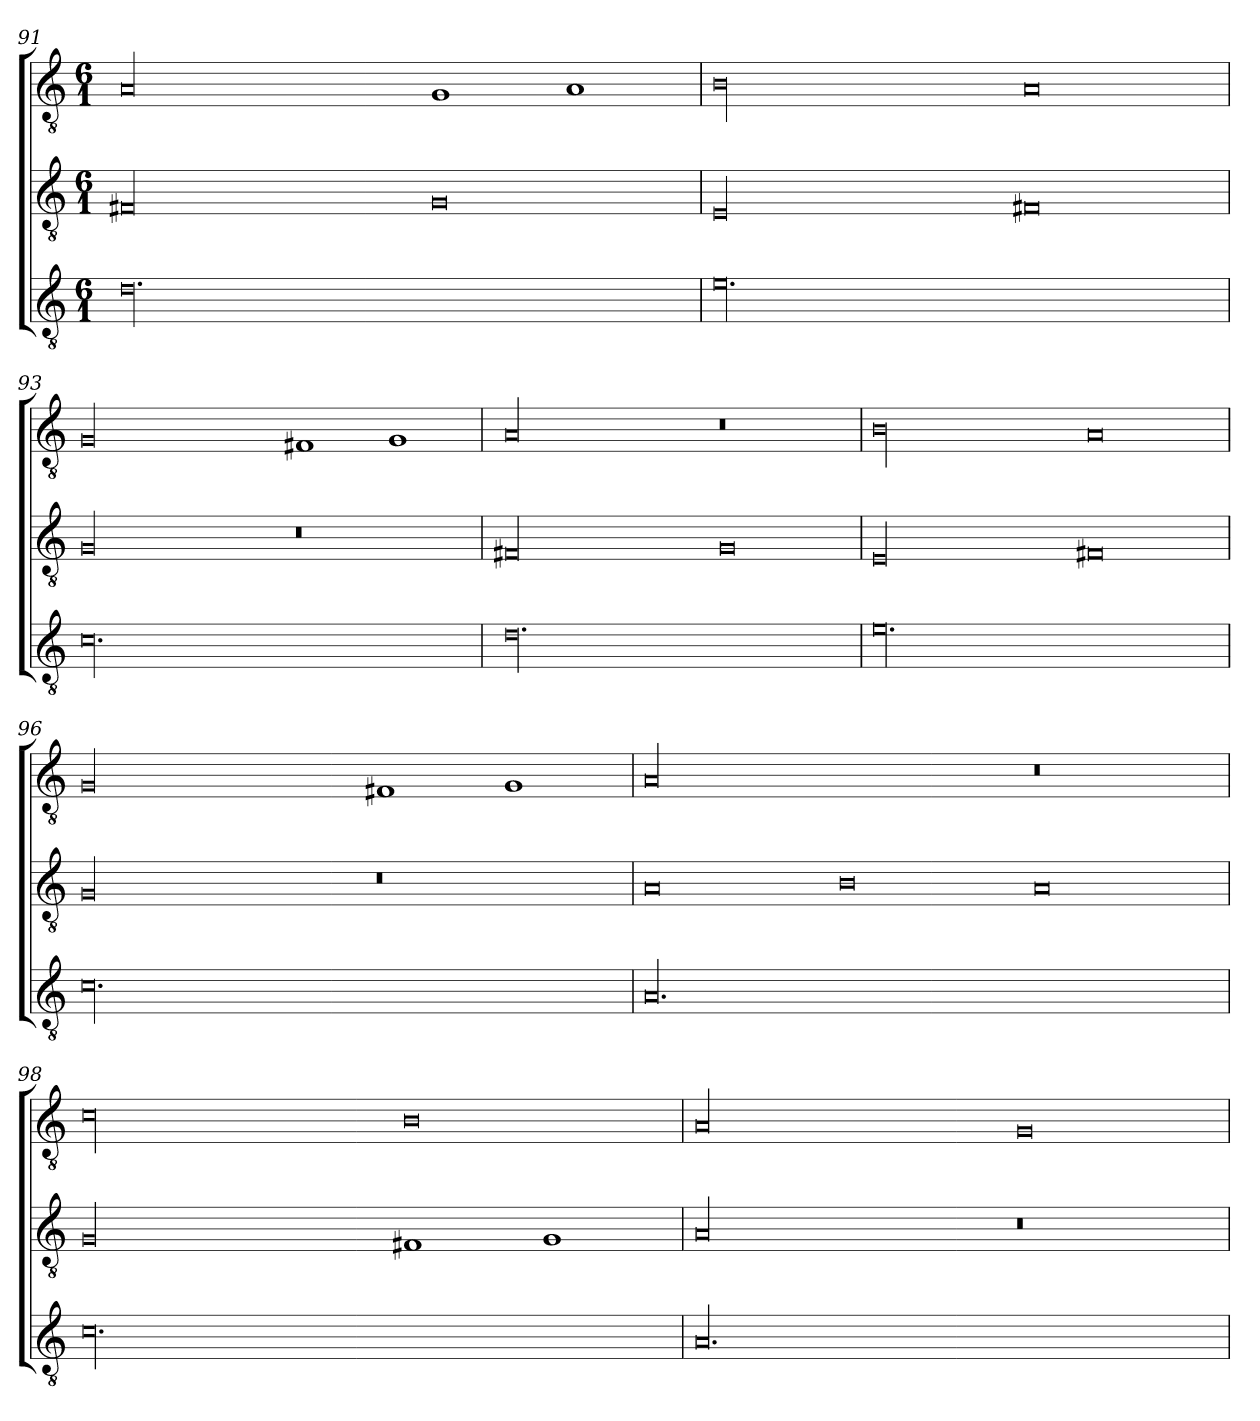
**kern	**kern	**kern
*part3	*part2	*part1
*staff3	*staff2	*staff1
*clefGv2	*clefGv2	*clefGv2
*k[]	*k[]	*k[]
*C:	*C:	*C:
*M6/1	*M6/1	*M6/1
=91	=91	=91
00.d\	00F#X/	00A/
.	0G/	1G/
.	.	1A/
=92	=92	=92
00.e\	00E/	00B\
.	0F#X/	0A/
=93	=93	=93
00.c\	00G/	00G/
.	0r	1F#X/
.	.	1G/
!!LO:PB:g=z
=94	=94	=94
00.d\	00F#X/	00A/
.	0G/	0r
=95	=95	=95
00.e\	00E/	00B\
.	0F#X/	0A/
=96	=96	=96
00.c\	00G/	00G/
.	0r	1F#X/
.	.	1G/
=97	=97	=97
00.A/	0A/	00A/
.	0B\	.
.	0A/	0r
=98	=98	=98
00.c\	00G/	00c\
.	1F#X/	0B\
.	1G/	.
=99	=99	=99
00.A/	00A/	00A/
.	0r	0G/
=	=	=
*-	*-	*-
